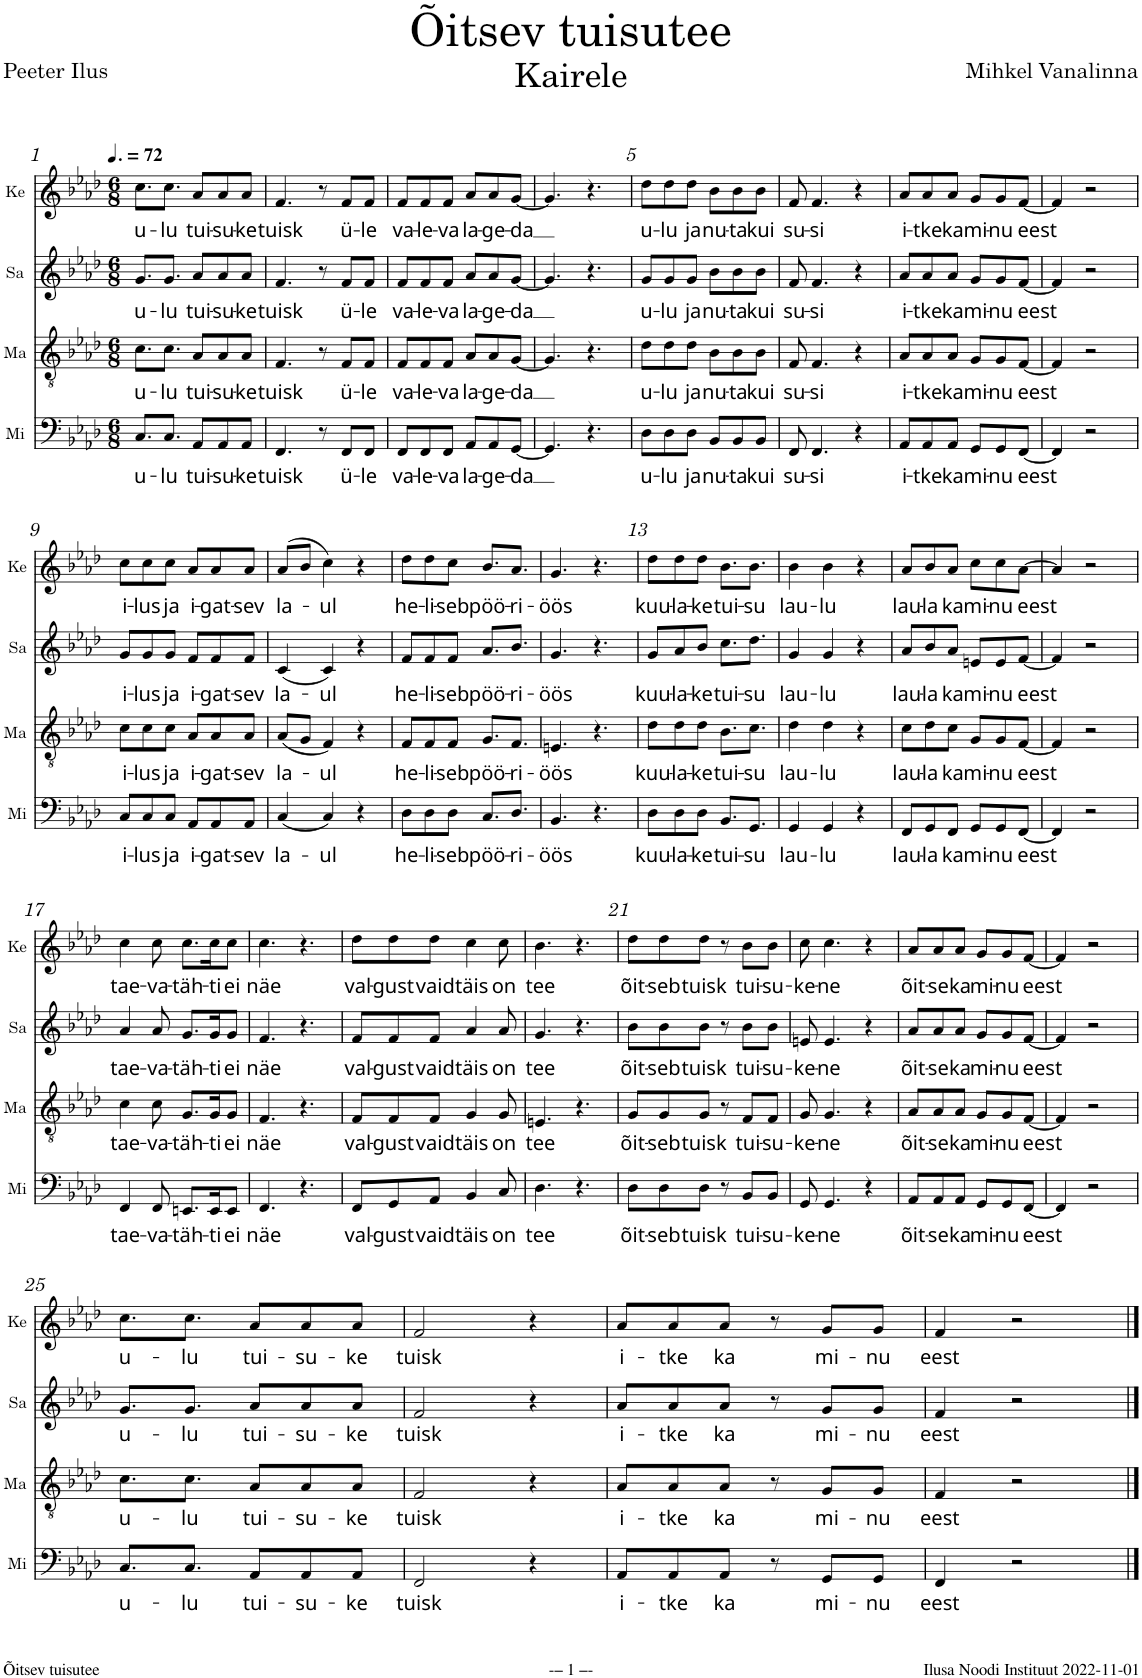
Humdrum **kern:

**kern	**text	**kern	**text	**kern	**text	**kern	**text
*part4	*part4	*part3	*part3	*part2	*part2	*part1	*part1
*staff4	*staff4	*staff3	*staff3	*staff2	*staff2	*staff1	*staff1
*I"Mi	*	*I"Ma	*	*I"Sa	*	*I"Ke	*
*I'Mi	*	*I'Ma	*	*I'Sa	*	*I'Ke	*
*clefF4	*	*clefGv2	*	*clefG2	*	*clefG2	*
*	*	*	*	*Trd1c2	*	*	*
*k[b-e-a-d-]	*	*k[b-e-a-d-]	*	*k[b-e-a-d-]	*	*k[b-e-a-d-]	*
*M6/8	*	*M6/8	*	*M6/8	*	*M6/8	*
*MM108	*	*MM108	*	*MM108	*	*MM108	*
=1	=1	=1	=1	=1	=1	=1	=1
!	!LO:LY:b	!	!LO:LY:b	!	!LO:LY:b	!	!LO:LY:b
8.C/L	u-	8.c\L	u-	8.g/L	u-	8.cc\L	u-
!	!LO:LY:b	!	!LO:LY:b	!	!LO:LY:b	!	!LO:LY:b
8.C/J	-lu	8.c\J	-lu	8.g/J	-lu	8.cc\J	-lu
!	!LO:LY:b	!	!LO:LY:b	!	!LO:LY:b	!	!LO:LY:b
8AA-/L	tui-	8A-/L	tui-	8a-/L	tui-	8a-/L	tui-
!	!LO:LY:b	!	!LO:LY:b	!	!LO:LY:b	!	!LO:LY:b
8AA-/	-su-	8A-/	-su-	8a-/	-su-	8a-/	-su-
!	!LO:LY:b	!	!LO:LY:b	!	!LO:LY:b	!	!LO:LY:b
8AA-/J	-ke	8A-/J	-ke	8a-/J	-ke	8a-/J	-ke
=2	=2	=2	=2	=2	=2	=2	=2
!	!LO:LY:b	!	!LO:LY:b	!	!LO:LY:b	!	!LO:LY:b
4.FF/	tuisk	4.F/	tuisk	4.f/	tuisk	4.f/	tuisk
8r	.	8r	.	8r	.	8r	.
!	!LO:LY:b	!	!LO:LY:b	!	!LO:LY:b	!	!LO:LY:b
8FF/L	ü-	8F/L	ü-	8f/L	ü-	8f/L	ü-
!	!LO:LY:b	!	!LO:LY:b	!	!LO:LY:b	!	!LO:LY:b
8FF/J	-le	8F/J	-le	8f/J	-le	8f/J	-le
=3	=3	=3	=3	=3	=3	=3	=3
!	!LO:LY:b	!	!LO:LY:b	!	!LO:LY:b	!	!LO:LY:b
8FF/L	va-	8F/L	va-	8f/L	va-	8f/L	va-
!	!LO:LY:b	!	!LO:LY:b	!	!LO:LY:b	!	!LO:LY:b
8FF/	-le-	8F/	-le-	8f/	-le-	8f/	-le-
!	!LO:LY:b	!	!LO:LY:b	!	!LO:LY:b	!	!LO:LY:b
8FF/J	-va	8F/J	-va	8f/J	-va	8f/J	-va
!	!LO:LY:b	!	!LO:LY:b	!	!LO:LY:b	!	!LO:LY:b
8AA-/L	la-	8A-/L	la-	8a-/L	la-	8a-/L	la-
!	!LO:LY:b	!	!LO:LY:b	!	!LO:LY:b	!	!LO:LY:b
8AA-/	-ge-	8A-/	-ge-	8a-/	-ge-	8a-/	-ge-
!	!LO:LY:b	!	!LO:LY:b	!	!LO:LY:b	!	!LO:LY:b
[8GG/J	-da	[8G/J	-da	[8g/J	-da	[8g/J	-da
=4	=4	=4	=4	=4	=4	=4	=4
4.GG/]	.	4.G/]	.	4.g/]	.	4.g/]	.
4.r	.	4.r	.	4.r	.	4.r	.
=5	=5	=5	=5	=5	=5	=5	=5
!	!LO:LY:b	!	!LO:LY:b	!	!LO:LY:b	!	!LO:LY:b
8D-\L	u-	8d-\L	u-	8g/L	u-	8dd-\L	u-
!	!LO:LY:b	!	!LO:LY:b	!	!LO:LY:b	!	!LO:LY:b
8D-\	-lu	8d-\	-lu	8g/	-lu	8dd-\	-lu
!	!LO:LY:b	!	!LO:LY:b	!	!LO:LY:b	!	!LO:LY:b
8D-\J	ja	8d-\J	ja	8g/J	ja	8dd-\J	ja
!	!LO:LY:b	!	!LO:LY:b	!	!LO:LY:b	!	!LO:LY:b
8BB-/L	nu-	8B-\L	nu-	8b-\L	nu-	8b-\L	nu-
!	!LO:LY:b	!	!LO:LY:b	!	!LO:LY:b	!	!LO:LY:b
8BB-/	-ta	8B-\	-ta	8b-\	-ta	8b-\	-ta
!	!LO:LY:b	!	!LO:LY:b	!	!LO:LY:b	!	!LO:LY:b
8BB-/J	kui	8B-\J	kui	8b-\J	kui	8b-\J	kui
=6	=6	=6	=6	=6	=6	=6	=6
!	!LO:LY:b	!	!LO:LY:b	!	!LO:LY:b	!	!LO:LY:b
8FF/	su-	8F/	su-	8f/	su-	8f/	su-
!	!LO:LY:b	!	!LO:LY:b	!	!LO:LY:b	!	!LO:LY:b
4.FF/	-si	4.F/	-si	4.f/	-si	4.f/	-si
4r	.	4r	.	4r	.	4r	.
=7	=7	=7	=7	=7	=7	=7	=7
!	!LO:LY:b	!	!LO:LY:b	!	!LO:LY:b	!	!LO:LY:b
8AA-/L	i-	8A-/L	i-	8a-/L	i-	8a-/L	i-
!	!LO:LY:b	!	!LO:LY:b	!	!LO:LY:b	!	!LO:LY:b
8AA-/	-tke	8A-/	-tke	8a-/	-tke	8a-/	-tke
!	!LO:LY:b	!	!LO:LY:b	!	!LO:LY:b	!	!LO:LY:b
8AA-/J	ka	8A-/J	ka	8a-/J	ka	8a-/J	ka
!	!LO:LY:b	!	!LO:LY:b	!	!LO:LY:b	!	!LO:LY:b
8GG/L	mi-	8G/L	mi-	8g/L	mi-	8g/L	mi-
!	!LO:LY:b	!	!LO:LY:b	!	!LO:LY:b	!	!LO:LY:b
8GG/	-nu	8G/	-nu	8g/	-nu	8g/	-nu
!	!LO:LY:b	!	!LO:LY:b	!	!LO:LY:b	!	!LO:LY:b
[8FF/J	eest	[8F/J	eest	[8f/J	eest	[8f/J	eest
=8	=8	=8	=8	=8	=8	=8	=8
4FF/]	.	4F/]	.	4f/]	.	4f/]	.
2r	.	2r	.	2r	.	2r	.
!!LO:LB:g=z
=9	=9	=9	=9	=9	=9	=9	=9
!	!LO:LY:b	!	!LO:LY:b	!	!LO:LY:b	!	!LO:LY:b
8C/L	i-	8c\L	i-	8g/L	i-	8cc\L	i-
!	!LO:LY:b	!	!LO:LY:b	!	!LO:LY:b	!	!LO:LY:b
8C/	-lus	8c\	-lus	8g/	-lus	8cc\	-lus
!	!LO:LY:b	!	!LO:LY:b	!	!LO:LY:b	!	!LO:LY:b
8C/J	ja	8c\J	ja	8g/J	ja	8cc\J	ja
!	!LO:LY:b	!	!LO:LY:b	!	!LO:LY:b	!	!LO:LY:b
8AA-/L	i-	8A-/L	i-	8f/L	i-	8a-/L	i-
!	!LO:LY:b	!	!LO:LY:b	!	!LO:LY:b	!	!LO:LY:b
8AA-/	-gat-	8A-/	-gat-	8f/	-gat-	8a-/	-gat-
!	!LO:LY:b	!	!LO:LY:b	!	!LO:LY:b	!	!LO:LY:b
8AA-/J	-sev	8A-/J	-sev	8f/J	-sev	8a-/J	-sev
=10	=10	=10	=10	=10	=10	=10	=10
!	!LO:LY:b	!	!LO:LY:b	!	!LO:LY:b	!	!LO:LY:b
(4C/	la-	(8A-/L	la-	(4c/	la-	(8a-/L	la-
.	.	8G/J	.	.	.	8b-/J	.
!	!LO:LY:b	!	!LO:LY:b	!	!LO:LY:b	!	!LO:LY:b
4C/)	-ul	4F/)	-ul	4c/)	-ul	4cc\)	-ul
4r	.	4r	.	4r	.	4r	.
=11	=11	=11	=11	=11	=11	=11	=11
!	!LO:LY:b	!	!LO:LY:b	!	!LO:LY:b	!	!LO:LY:b
8D-\L	he-	8F/L	he-	8f/L	he-	8dd-\L	he-
!	!LO:LY:b	!	!LO:LY:b	!	!LO:LY:b	!	!LO:LY:b
8D-\	-li-	8F/	-li-	8f/	-li-	8dd-\	-li-
!	!LO:LY:b	!	!LO:LY:b	!	!LO:LY:b	!	!LO:LY:b
8D-\J	-seb	8F/J	-seb	8f/J	-seb	8cc\J	-seb
!	!LO:LY:b	!	!LO:LY:b	!	!LO:LY:b	!	!LO:LY:b
8.C/L	pöö-	8.G/L	pöö-	8.a-/L	pöö-	8.b-/L	pöö-
!	!LO:LY:b	!	!LO:LY:b	!	!LO:LY:b	!	!LO:LY:b
8.D-/J	-ri-	8.F/J	-ri-	8.b-/J	-ri-	8.a-/J	-ri-
=12	=12	=12	=12	=12	=12	=12	=12
!	!LO:LY:b	!	!LO:LY:b	!	!LO:LY:b	!	!LO:LY:b
4.BB-/	-öös	4.En/	-öös	4.g/	-öös	4.g/	-öös
4.r	.	4.r	.	4.r	.	4.r	.
=13	=13	=13	=13	=13	=13	=13	=13
!	!LO:LY:b	!	!LO:LY:b	!	!LO:LY:b	!	!LO:LY:b
8D-\L	kuu-	8d-\L	kuu-	8g/L	kuu-	8dd-\L	kuu-
!	!LO:LY:b	!	!LO:LY:b	!	!LO:LY:b	!	!LO:LY:b
8D-\	-la-	8d-\	-la-	8a-/	-la-	8dd-\	-la-
!	!LO:LY:b	!	!LO:LY:b	!	!LO:LY:b	!	!LO:LY:b
8D-\J	-ke	8d-\J	-ke	8b-/J	-ke	8dd-\J	-ke
!	!LO:LY:b	!	!LO:LY:b	!	!LO:LY:b	!	!LO:LY:b
8.BB-/L	tui-	8.B-\L	tui-	8.cc\L	tui-	8.b-\L	tui-
!	!LO:LY:b	!	!LO:LY:b	!	!LO:LY:b	!	!LO:LY:b
8.GG/J	-su	8.c\J	-su	8.dd-\J	-su	8.b-\J	-su
=14	=14	=14	=14	=14	=14	=14	=14
!	!LO:LY:b	!	!LO:LY:b	!	!LO:LY:b	!	!LO:LY:b
4GG/	lau-	4d-\	lau-	4g/	lau-	4b-\	lau-
!	!LO:LY:b	!	!LO:LY:b	!	!LO:LY:b	!	!LO:LY:b
4GG/	-lu	4d-\	-lu	4g/	-lu	4b-\	-lu
4r	.	4r	.	4r	.	4r	.
=15	=15	=15	=15	=15	=15	=15	=15
!	!LO:LY:b	!	!LO:LY:b	!	!LO:LY:b	!	!LO:LY:b
8FF/L	lau-	8c\L	lau-	8a-/L	lau-	8a-/L	lau-
!	!LO:LY:b	!	!LO:LY:b	!	!LO:LY:b	!	!LO:LY:b
8GG/	-la	8d-\	-la	8b-/	-la	8b-/	-la
!	!LO:LY:b	!	!LO:LY:b	!	!LO:LY:b	!	!LO:LY:b
8FF/J	ka	8c\J	ka	8a-/J	ka	8a-/J	ka
!	!LO:LY:b	!	!LO:LY:b	!	!LO:LY:b	!	!LO:LY:b
8GG/L	mi-	8G/L	mi-	8en/L	mi-	8cc\L	mi-
!	!LO:LY:b	!	!LO:LY:b	!	!LO:LY:b	!	!LO:LY:b
8GG/	-nu	8G/	-nu	8e/	-nu	8cc\	-nu
!	!LO:LY:b	!	!LO:LY:b	!	!LO:LY:b	!	!LO:LY:b
[8FF/J	eest	[8F/J	eest	[8f/J	eest	[8a-\J	eest
=16	=16	=16	=16	=16	=16	=16	=16
4FF/]	.	4F/]	.	4f/]	.	4a-/]	.
2r	.	2r	.	2r	.	2r	.
!!LO:LB:g=z
=17	=17	=17	=17	=17	=17	=17	=17
!	!LO:LY:b	!	!LO:LY:b	!	!LO:LY:b	!	!LO:LY:b
4FF/	tae-	4c\	tae-	4a-/	tae-	4cc\	tae-
!	!LO:LY:b	!	!LO:LY:b	!	!LO:LY:b	!	!LO:LY:b
8FF/	-va-	8c\	-va-	8a-/	-va-	8cc\	-va-
!	!LO:LY:b	!	!LO:LY:b	!	!LO:LY:b	!	!LO:LY:b
8.EEn/L	-täh-	8.G/L	-täh-	8.g/L	-täh-	8.cc\L	-täh-
!	!LO:LY:b	!	!LO:LY:b	!	!LO:LY:b	!	!LO:LY:b
16EE/K	-ti	16G/K	-ti	16g/K	-ti	16cc\K	-ti
!	!LO:LY:b	!	!LO:LY:b	!	!LO:LY:b	!	!LO:LY:b
8EE/J	ei	8G/J	ei	8g/J	ei	8cc\J	ei
=18	=18	=18	=18	=18	=18	=18	=18
!	!LO:LY:b	!	!LO:LY:b	!	!LO:LY:b	!	!LO:LY:b
4.FF/	näe	4.F/	näe	4.f/	näe	4.cc\	näe
4.r	.	4.r	.	4.r	.	4.r	.
=19	=19	=19	=19	=19	=19	=19	=19
!	!LO:LY:b	!	!LO:LY:b	!	!LO:LY:b	!	!LO:LY:b
8FF/L	val-	8F/L	val-	8f/L	val-	8dd-\L	val-
!	!LO:LY:b	!	!LO:LY:b	!	!LO:LY:b	!	!LO:LY:b
8GG/	-gust	8F/	-gust	8f/	-gust	8dd-\	-gust
!	!LO:LY:b	!	!LO:LY:b	!	!LO:LY:b	!	!LO:LY:b
8AA-/J	vaid	8F/J	vaid	8f/J	vaid	8dd-\J	vaid
!	!LO:LY:b	!	!LO:LY:b	!	!LO:LY:b	!	!LO:LY:b
4BB-/	täis	4G/	täis	4a-/	täis	4cc\	täis
!	!LO:LY:b	!	!LO:LY:b	!	!LO:LY:b	!	!LO:LY:b
8C/	on	8G/	on	8a-/	on	8cc\	on
=20	=20	=20	=20	=20	=20	=20	=20
!	!LO:LY:b	!	!LO:LY:b	!	!LO:LY:b	!	!LO:LY:b
4.D-\	tee	4.En/	tee	4.g/	tee	4.b-\	tee
4.r	.	4.r	.	4.r	.	4.r	.
=21	=21	=21	=21	=21	=21	=21	=21
!	!LO:LY:b	!	!LO:LY:b	!	!LO:LY:b	!	!LO:LY:b
8D-\L	õit-	8G/L	õit-	8b-\L	õit-	8dd-\L	õit-
!	!LO:LY:b	!	!LO:LY:b	!	!LO:LY:b	!	!LO:LY:b
8D-\	-seb	8G/	-seb	8b-\	-seb	8dd-\	-seb
!	!LO:LY:b	!	!LO:LY:b	!	!LO:LY:b	!	!LO:LY:b
8D-\J	tuisk	8G/J	tuisk	8b-\J	tuisk	8dd-\J	tuisk
8r	.	8r	.	8r	.	8r	.
!	!LO:LY:b	!	!LO:LY:b	!	!LO:LY:b	!	!LO:LY:b
8BB-/L	tui-	8F/L	tui-	8b-\L	tui-	8b-\L	tui-
!	!LO:LY:b	!	!LO:LY:b	!	!LO:LY:b	!	!LO:LY:b
8BB-/J	-su-	8F/J	-su-	8b-\J	-su-	8b-\J	-su-
=22	=22	=22	=22	=22	=22	=22	=22
!	!LO:LY:b	!	!LO:LY:b	!	!LO:LY:b	!	!LO:LY:b
8GG/	-ke-	8G/	-ke-	8en/	-ke-	8cc\	-ke-
!	!LO:LY:b	!	!LO:LY:b	!	!LO:LY:b	!	!LO:LY:b
4.GG/	-ne	4.G/	-ne	4.e/	-ne	4.cc\	-ne
4r	.	4r	.	4r	.	4r	.
=23	=23	=23	=23	=23	=23	=23	=23
!	!LO:LY:b	!	!LO:LY:b	!	!LO:LY:b	!	!LO:LY:b
8AA-/L	õit-	8A-/L	õit-	8a-/L	õit-	8a-/L	õit-
!	!LO:LY:b	!	!LO:LY:b	!	!LO:LY:b	!	!LO:LY:b
8AA-/	-se	8A-/	-se	8a-/	-se	8a-/	-se
!	!LO:LY:b	!	!LO:LY:b	!	!LO:LY:b	!	!LO:LY:b
8AA-/J	ka	8A-/J	ka	8a-/J	ka	8a-/J	ka
!	!LO:LY:b	!	!LO:LY:b	!	!LO:LY:b	!	!LO:LY:b
8GG/L	mi-	8G/L	mi-	8g/L	mi-	8g/L	mi-
!	!LO:LY:b	!	!LO:LY:b	!	!LO:LY:b	!	!LO:LY:b
8GG/	-nu	8G/	-nu	8g/	-nu	8g/	-nu
!	!LO:LY:b	!	!LO:LY:b	!	!LO:LY:b	!	!LO:LY:b
[8FF/J	eest	[8F/J	eest	[8f/J	eest	[8f/J	eest
=24	=24	=24	=24	=24	=24	=24	=24
4FF/]	.	4F/]	.	4f/]	.	4f/]	.
2r	.	2r	.	2r	.	2r	.
!!LO:LB:g=z
=25	=25	=25	=25	=25	=25	=25	=25
!	!LO:LY:b	!	!LO:LY:b	!	!LO:LY:b	!	!LO:LY:b
8.C/L	u-	8.c\L	u-	8.g/L	u-	8.cc\L	u-
!	!LO:LY:b	!	!LO:LY:b	!	!LO:LY:b	!	!LO:LY:b
8.C/J	-lu	8.c\J	-lu	8.g/J	-lu	8.cc\J	-lu
!	!LO:LY:b	!	!LO:LY:b	!	!LO:LY:b	!	!LO:LY:b
8AA-/L	tui-	8A-/L	tui-	8a-/L	tui-	8a-/L	tui-
!	!LO:LY:b	!	!LO:LY:b	!	!LO:LY:b	!	!LO:LY:b
8AA-/	-su-	8A-/	-su-	8a-/	-su-	8a-/	-su-
!	!LO:LY:b	!	!LO:LY:b	!	!LO:LY:b	!	!LO:LY:b
8AA-/J	-ke	8A-/J	-ke	8a-/J	-ke	8a-/J	-ke
=26	=26	=26	=26	=26	=26	=26	=26
!	!LO:LY:b	!	!LO:LY:b	!	!LO:LY:b	!	!LO:LY:b
2FF/	tuisk	2F/	tuisk	2f/	tuisk	2f/	tuisk
4r	.	4r	.	4r	.	4r	.
=27	=27	=27	=27	=27	=27	=27	=27
!	!LO:LY:b	!	!LO:LY:b	!	!LO:LY:b	!	!LO:LY:b
8AA-/L	i-	8A-/L	i-	8a-/L	i-	8a-/L	i-
!	!LO:LY:b	!	!LO:LY:b	!	!LO:LY:b	!	!LO:LY:b
8AA-/	-tke	8A-/	-tke	8a-/	-tke	8a-/	-tke
!	!LO:LY:b	!	!LO:LY:b	!	!LO:LY:b	!	!LO:LY:b
8AA-/J	ka	8A-/J	ka	8a-/J	ka	8a-/J	ka
8r	.	8r	.	8r	.	8r	.
!	!LO:LY:b	!	!LO:LY:b	!	!LO:LY:b	!	!LO:LY:b
8GG/L	-mi-	8G/L	-mi-	8g/L	-mi-	8g/L	-mi-
!	!LO:LY:b	!	!LO:LY:b	!	!LO:LY:b	!	!LO:LY:b
8GG/J	-nu	8G/J	-nu	8g/J	-nu	8g/J	-nu
=28	=28	=28	=28	=28	=28	=28	=28
!	!LO:LY:b	!	!LO:LY:b	!	!LO:LY:b	!	!LO:LY:b
4FF/	eest	4F/	eest	4f/	eest	4f/	eest
2r	.	2r	.	2r	.	2r	.
==	==	==	==	==	==	==	==
*-	*-	*-	*-	*-	*-	*-	*-
